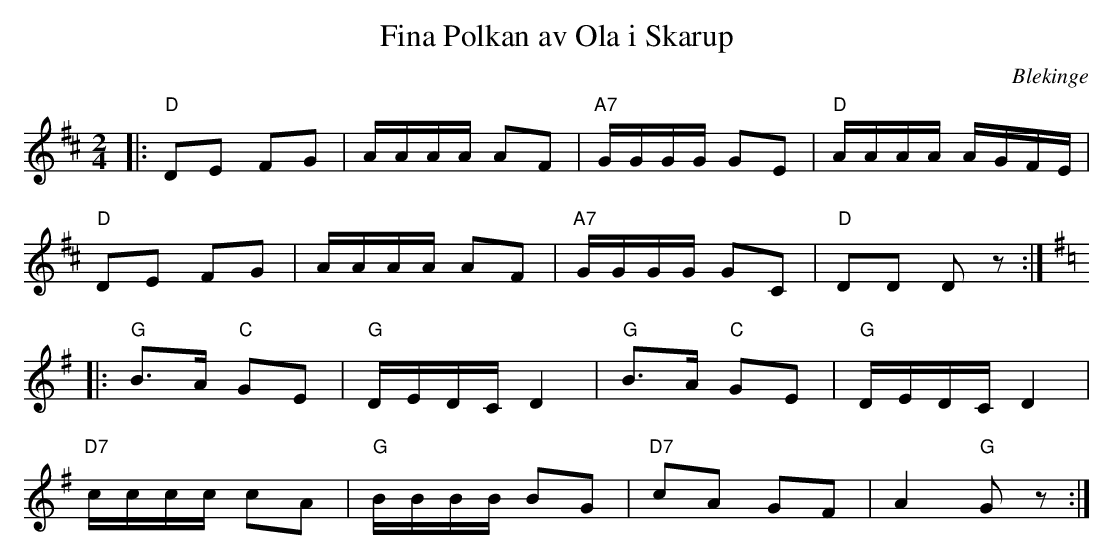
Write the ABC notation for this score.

X:1
T:Fina Polkan av Ola i Skarup
O:Blekinge
M:2/4
L:1/16
K:D
|: "D"D2E2 F2G2 | AAAA A2F2 | "A7"GGGG G2E2 | "D"AAAA AGFE |
   "D"D2E2 F2G2 | AAAA A2F2 | "A7"GGGG G2C2 | "D"D2D2 D2 z2 :|
K:G
|: "G"B3A  "C"G2E2 | "G"DEDC D4  | "G"B3A  "C"G2E2 | "G"DEDC D4  |
   "D7"cccc c2A2 | "G"BBBB B2G2 | "D7"c2A2 G2F2 | A4 "G"G2 z2 :|
